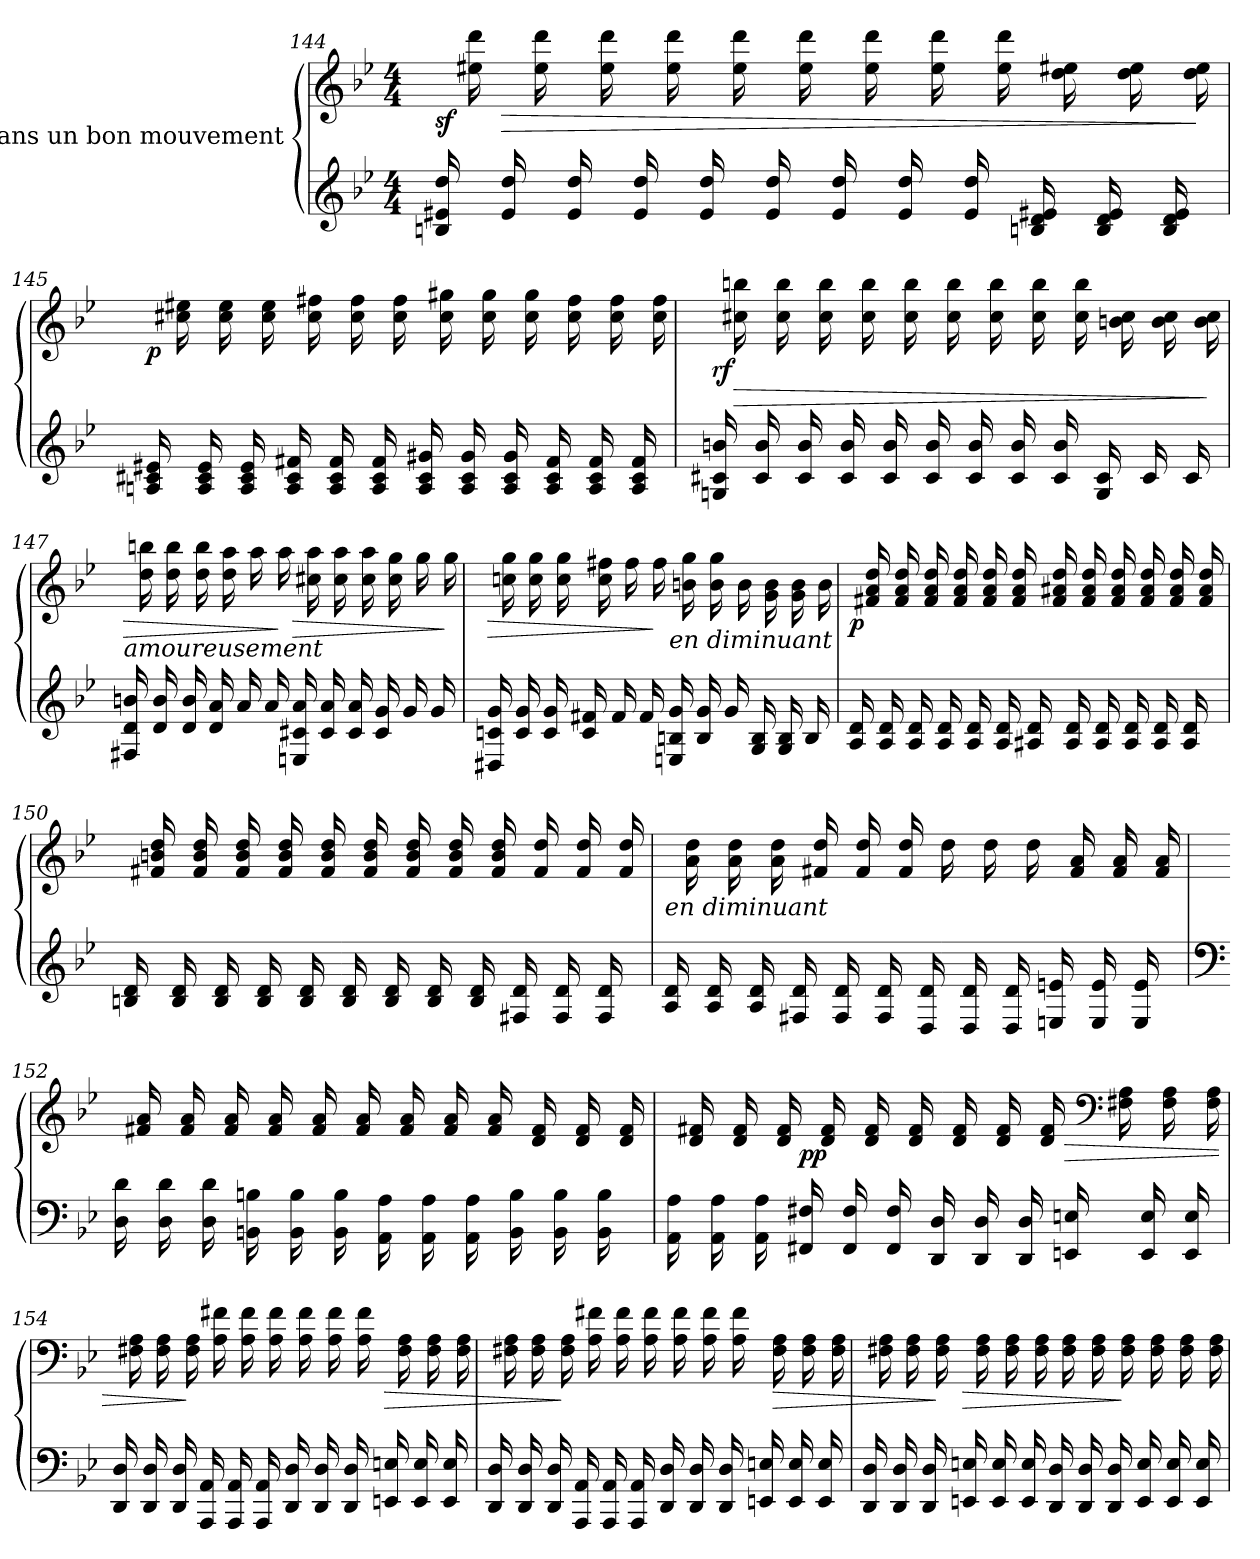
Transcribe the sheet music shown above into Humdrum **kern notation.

**kern	**kern	**dynam
*part1	*part1	*part1
*staff2	*staff1	*staff1/2
*I"Dans un bon mouvement	*	*
*clefG2	*clefG2	*
*k[b-e-]	*k[b-e-]	*
*M4/4	*M4/4	*
*Xtuplet	*Xtuplet	*
=144	=144	=144
!	!	!LO:DY:b
24Bn/ 24e#X/ 24dd/	24ryy	sf
24ryy	24ee#X\ 24ddd\	.
!	!	!LO:HP:b
24e#/ 24dd/	24ryy	>
24ryy	24ee#\ 24ddd\	.
24e#/ 24dd/	24ryy	.
24ryy	24ee#\ 24ddd\	.
24e#/ 24dd/	24ryy	.
24ryy	24ee#\ 24ddd\	.
24e#/ 24dd/	24ryy	.
24ryy	24ee#\ 24ddd\	.
24e#/ 24dd/	24ryy	.
24ryy	24ee#\ 24ddd\	.
24e#/ 24dd/	24ryy	.
24ryy	24ee#\ 24ddd\	.
24e#/ 24dd/	24ryy	.
24ryy	24ee#\ 24ddd\	.
24e#/ 24dd/	24ryy	.
24ryy	24ee#\ 24ddd\	.
24Bn/ 24d/ 24e#X/	24ryy	.
24ryy	24dd\ 24ee#X\	.
24B/ 24d/ 24e#/	24ryy	.
24ryy	24dd\ 24ee#\	.
24B/ 24d/ 24e#/	24ryy	.
24ryy	24dd\ 24ee#\	]
!!LO:LB:g=z
=145	=145	=145
!	!	!LO:DY:b
24An/ 24c#X/ 24e#X/	24ryy	p
24ryy	24cc#X\ 24ee#X\	.
24A/ 24c#/ 24e#/	24ryy	.
24ryy	24cc#\ 24ee#\	.
24A/ 24c#/ 24e#/	24ryy	.
24ryy	24cc#\ 24ee#\	.
24A/ 24c#/ 24f#X/	24ryy	.
24ryy	24cc#\ 24ff#X\	.
24A/ 24c#/ 24f#/	24ryy	.
24ryy	24cc#\ 24ff#\	.
24A/ 24c#/ 24f#/	24ryy	.
24ryy	24cc#\ 24ff#\	.
24A/ 24c#/ 24g#X/	24ryy	.
24ryy	24cc#\ 24gg#X\	.
24A/ 24c#/ 24g#/	24ryy	.
24ryy	24cc#\ 24gg#\	.
24A/ 24c#/ 24g#/	24ryy	.
24ryy	24cc#\ 24gg#\	.
24A/ 24c#/ 24f#/	24ryy	.
24ryy	24cc#\ 24ff#\	.
24A/ 24c#/ 24f#/	24ryy	.
24ryy	24cc#\ 24ff#\	.
24A/ 24c#/ 24f#/	24ryy	.
24ryy	24cc#\ 24ff#\	.
=146	=146	=146
!	!	!LO:DY:b
24Gn/ 24c#X/ 24bn/	24ryy	rf
!	!	!LO:HP:b
24ryy	24cc#X\ 24bbn\	>
24c#/ 24b/	24ryy	.
24ryy	24cc#\ 24bb\	.
24c#/ 24b/	24ryy	.
24ryy	24cc#\ 24bb\	.
24c#/ 24b/	24ryy	.
24ryy	24cc#\ 24bb\	.
24c#/ 24b/	24ryy	.
24ryy	24cc#\ 24bb\	.
24c#/ 24b/	24ryy	.
24ryy	24cc#\ 24bb\	.
24c#/ 24b/	24ryy	.
24ryy	24cc#\ 24bb\	.
24c#/ 24b/	24ryy	.
24ryy	24cc#\ 24bb\	.
24c#/ 24b/	24ryy	.
24ryy	24cc#\ 24bb\	.
24G/ 24c#/	24ryy	.
24ryy	24bn\ 24cc#\	.
24c#/	24ryy	.
24ryy	24b\ 24cc#\	.
24c#/	24ryy	.
24ryy	24b\ 24cc#\	]
!!LO:PB:g=z
=147	=147	=147
!	!LO:TX:b:i:t=amoureusement	!
!	!	!LO:HP:b
24F#X/ 24d/ 24bn/	24ryy	>
24ryy	24dd\ 24bbn\	.
24d/ 24b/	24ryy	.
24ryy	24dd\ 24bb\	.
24d/ 24b/	24ryy	.
24ryy	24dd\ 24bb\	.
24d/ 24a/	24ryy	.
24ryy	24dd\ 24aa\	.
24a/	24ryy	.
24ryy	24aa\	.
24a/	24ryy	.
24ryy	24aa\	]
!	!	!LO:HP:b
24En/ 24c#X/ 24a/	24ryy	>
24ryy	24cc#X\ 24aa\	.
24c#/ 24a/	24ryy	.
24ryy	24cc#\ 24aa\	.
24c#/ 24a/	24ryy	.
24ryy	24cc#\ 24aa\	.
24c#/ 24g/	24ryy	.
24ryy	24cc#\ 24gg\	.
24g/	24ryy	.
24ryy	24gg\	.
24g/	24ryy	.
24ryy	24gg\	]
=148	=148	=148
!	!	!LO:HP:b
24D#X/ 24cn/ 24g/	24ryy	>
24ryy	24ccn\ 24gg\	.
24c/ 24g/	24ryy	.
24ryy	24cc\ 24gg\	.
24c/ 24g/	24ryy	.
24ryy	24cc\ 24gg\	.
24c/ 24f#X/	24ryy	.
24ryy	24cc\ 24ff#X\	.
24f#/	24ryy	.
24ryy	24ff#\	.
24f#/	24ryy	.
24ryy	24ff#\	]
!	!LO:TX:b:i:t=en diminuant	!
24En/ 24Bn/ 24g/	24ryy	.
24ryy	24bn\ 24gg\	.
24B/ 24g/	24ryy	.
24ryy	24b\ 24gg\	.
24g/	24ryy	.
24ryy	24b\	.
24G/ 24B/	24ryy	.
24ryy	24g\ 24b\	.
24G/ 24B/	24ryy	.
24ryy	24g\ 24b\	.
24B/	24ryy	.
24ryy	24b\	.
!!LO:LB:g=z
=149	=149	=149
!	!	!LO:DY:b
24A/ 24d/	24ryy	p
24ryy	24f#X/ 24a/ 24dd/	.
24A/ 24d/	24ryy	.
24ryy	24f#/ 24a/ 24dd/	.
24A/ 24d/	24ryy	.
24ryy	24f#/ 24a/ 24dd/	.
24A/ 24d/	24ryy	.
24ryy	24f#/ 24a/ 24dd/	.
24A/ 24d/	24ryy	.
24ryy	24f#/ 24a/ 24dd/	.
24A/ 24d/	24ryy	.
24ryy	24f#/ 24a/ 24dd/	.
24A#X/ 24d/	24ryy	.
24ryy	24f#/ 24a#X/ 24dd/	.
24A#/ 24d/	24ryy	.
24ryy	24f#/ 24a#/ 24dd/	.
24A#/ 24d/	24ryy	.
24ryy	24f#/ 24a#/ 24dd/	.
24A#/ 24d/	24ryy	.
24ryy	24f#/ 24a#/ 24dd/	.
24A#/ 24d/	24ryy	.
24ryy	24f#/ 24a#/ 24dd/	.
24A#/ 24d/	24ryy	.
24ryy	24f#/ 24a#/ 24dd/	.
=150	=150	=150
24Bn/ 24d/	24ryy	.
24ryy	24f#X/ 24bn/ 24dd/	.
24B/ 24d/	24ryy	.
24ryy	24f#/ 24b/ 24dd/	.
24B/ 24d/	24ryy	.
24ryy	24f#/ 24b/ 24dd/	.
24B/ 24d/	24ryy	.
24ryy	24f#/ 24b/ 24dd/	.
24B/ 24d/	24ryy	.
24ryy	24f#/ 24b/ 24dd/	.
24B/ 24d/	24ryy	.
24ryy	24f#/ 24b/ 24dd/	.
24B/ 24d/	24ryy	.
24ryy	24f#/ 24b/ 24dd/	.
24B/ 24d/	24ryy	.
24ryy	24f#/ 24b/ 24dd/	.
24B/ 24d/	24ryy	.
24ryy	24f#/ 24b/ 24dd/	.
24F#X/ 24d/	24ryy	.
24ryy	24f#/ 24dd/	.
24F#/ 24d/	24ryy	.
24ryy	24f#/ 24dd/	.
24F#/ 24d/	24ryy	.
24ryy	24f#/ 24dd/	.
!!LO:LB:g=z
=151	=151	=151
!	!LO:TX:b:i:t=en diminuant	!
24A/ 24d/	24ryy	.
24ryy	24a\ 24dd\	.
24A/ 24d/	24ryy	.
24ryy	24a\ 24dd\	.
24A/ 24d/	24ryy	.
24ryy	24a\ 24dd\	.
24F#X/ 24d/	24ryy	.
24ryy	24f#X/ 24dd/	.
24F#/ 24d/	24ryy	.
24ryy	24f#/ 24dd/	.
24F#/ 24d/	24ryy	.
24ryy	24f#/ 24dd/	.
24D/ 24d/	24ryy	.
24ryy	24dd\	.
24D/ 24d/	24ryy	.
24ryy	24dd\	.
24D/ 24d/	24ryy	.
24ryy	24dd\	.
24En/ 24en/	24ryy	.
24ryy	24f#/ 24a/	.
24E/ 24e/	24ryy	.
24ryy	24f#/ 24a/	.
24E/ 24e/	24ryy	.
24ryy	24f#/ 24a/	.
=152	=152	=152
*clefF4	*	*
24D\ 24d\	24ryy	.
24ryy	24f#X/ 24a/	.
24D\ 24d\	24ryy	.
24ryy	24f#/ 24a/	.
24D\ 24d\	24ryy	.
24ryy	24f#/ 24a/	.
24BBn\ 24Bn\	24ryy	.
24ryy	24f#/ 24a/	.
24BB\ 24B\	24ryy	.
24ryy	24f#/ 24a/	.
24BB\ 24B\	24ryy	.
24ryy	24f#/ 24a/	.
24AA\ 24A\	24ryy	.
24ryy	24f#/ 24a/	.
24AA\ 24A\	24ryy	.
24ryy	24f#/ 24a/	.
24AA\ 24A\	24ryy	.
24ryy	24f#/ 24a/	.
24BB\ 24B\	24ryy	.
24ryy	24d/ 24f#/	.
24BB\ 24B\	24ryy	.
24ryy	24d/ 24f#/	.
24BB\ 24B\	24ryy	.
24ryy	24d/ 24f#/	.
!!LO:LB:g=z
=153	=153	=153
24AA\ 24A\	24ryy	.
24ryy	24d/ 24f#X/	.
24AA\ 24A\	24ryy	.
24ryy	24d/ 24f#/	.
24AA\ 24A\	24ryy	.
24ryy	24d/ 24f#/	.
!	!	!LO:DY:b
24FF#X/ 24F#X/	24ryy	pp
24ryy	24d/ 24f#/	.
24FF#/ 24F#/	24ryy	.
24ryy	24d/ 24f#/	.
24FF#/ 24F#/	24ryy	.
24ryy	24d/ 24f#/	.
24DD/ 24D/	24ryy	.
24ryy	24d/ 24f#/	.
24DD/ 24D/	24ryy	.
24ryy	24d/ 24f#/	.
24DD/ 24D/	24ryy	.
24ryy	24d/ 24f#/	.
!	!	!LO:HP:b
24EEn/ 24En/	24ryy	>
*	*clefF4	*
24ryy	24F#X\ 24A\	.
24EE/ 24E/	24ryy	.
24ryy	24F#\ 24A\	.
24EE/ 24E/	24ryy	.
24ryy	24F#\ 24A\	.
=154	=154	=154
24DD/ 24D/	24ryy	.
24ryy	24F#X\ 24A\	.
24DD/ 24D/	24ryy	.
24ryy	24F#\ 24A\	.
24DD/ 24D/	24ryy	.
24ryy	24F#\ 24A\	]
24AAA/ 24AA/	24ryy	.
24ryy	24A\ 24f#X\	.
24AAA/ 24AA/	24ryy	.
24ryy	24A\ 24f#\	.
24AAA/ 24AA/	24ryy	.
24ryy	24A\ 24f#\	.
24DD/ 24D/	24ryy	.
24ryy	24A\ 24f#\	.
24DD/ 24D/	24ryy	.
24ryy	24A\ 24f#\	.
24DD/ 24D/	24ryy	.
24ryy	24A\ 24f#\	.
!	!	!LO:HP:b
24EEn/ 24En/	24ryy	>
24ryy	24F#\ 24A\	.
24EE/ 24E/	24ryy	.
24ryy	24F#\ 24A\	.
24EE/ 24E/	24ryy	.
24ryy	24F#\ 24A\	.
!!LO:LB:g=z
=155	=155	=155
24DD/ 24D/	24ryy	.
24ryy	24F#X\ 24A\	.
24DD/ 24D/	24ryy	.
24ryy	24F#\ 24A\	.
24DD/ 24D/	24ryy	.
24ryy	24F#\ 24A\	]
24AAA/ 24AA/	24ryy	.
24ryy	24A\ 24f#X\	.
24AAA/ 24AA/	24ryy	.
24ryy	24A\ 24f#\	.
24AAA/ 24AA/	24ryy	.
24ryy	24A\ 24f#\	.
24DD/ 24D/	24ryy	.
24ryy	24A\ 24f#\	.
24DD/ 24D/	24ryy	.
24ryy	24A\ 24f#\	.
24DD/ 24D/	24ryy	.
24ryy	24A\ 24f#\	.
24EEn/ 24En/	24ryy	.
!	!	!LO:HP:b
24ryy	24F#\ 24A\	>
24EE/ 24E/	24ryy	.
24ryy	24F#\ 24A\	.
24EE/ 24E/	24ryy	.
24ryy	24F#\ 24A\	.
=156	=156	=156
24DD/ 24D/	24ryy	.
24ryy	24F#X\ 24A\	.
24DD/ 24D/	24ryy	.
24ryy	24F#\ 24A\	.
24DD/ 24D/	24ryy	.
24ryy	24F#\ 24A\	]
!	!	!LO:HP:b
24EEn/ 24En/	24ryy	>
24ryy	24F#\ 24A\	.
24EE/ 24E/	24ryy	.
24ryy	24F#\ 24A\	.
24EE/ 24E/	24ryy	.
24ryy	24F#\ 24A\	.
24DD/ 24D/	24ryy	.
24ryy	24F#\ 24A\	.
24DD/ 24D/	24ryy	.
24ryy	24F#\ 24A\	.
24DD/ 24D/	24ryy	.
24ryy	24F#\ 24A\	]
24EE/ 24E/	24ryy	.
24ryy	24F#\ 24A\	.
24EE/ 24E/	24ryy	.
24ryy	24F#\ 24A\	.
24EE/ 24E/	24ryy	.
24ryy	24F#\ 24A\	.
=	=	=
*-	*-	*-
